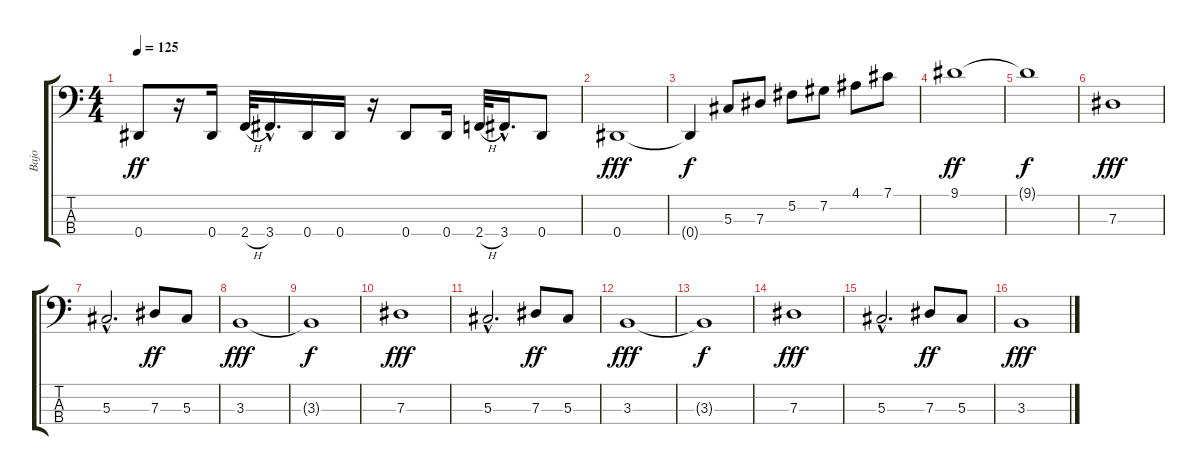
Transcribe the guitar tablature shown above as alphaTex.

\track ("Bajo" "Bajo") {instrument electricbasspick}
\staff {score tabs}
\tuning (Gb2 Db2 Ab1 Eb1) {hide}
\ts (4 4)
\tempo 125
\clef f4
\ks c
0.4.8{dy ff} r.16 0.4.16 2.4{h}.32 3.4{hac}.16{d} 0.4.16 0.4.16 r.16 0.4.8 0.4.16 2.4{h}.32 3.4{hac}.16{d} 0.4.8 |
0.4.1{dy fff} |
0.4{t}.4{dy f} 5.3.8 7.3.8 5.2.8 7.2.8 4.1.8 7.1.8 |
9.1.1{dy ff} |
9.1{t}.1{dy f} |
7.3.1{dy fff} |
5.3{hac}.2{d} 7.3.8{dy ff} 5.3.8 |
3.3.1{dy fff} |
3.3{t}.1{dy f} |
7.3.1{dy fff} |
5.3{hac}.2{d} 7.3.8{dy ff} 5.3.8 |
3.3.1{dy fff} |
3.3{t}.1{dy f} |
7.3.1{dy fff} |
5.3{hac}.2{d} 7.3.8{dy ff} 5.3.8 |
3.3.1{dy fff}
